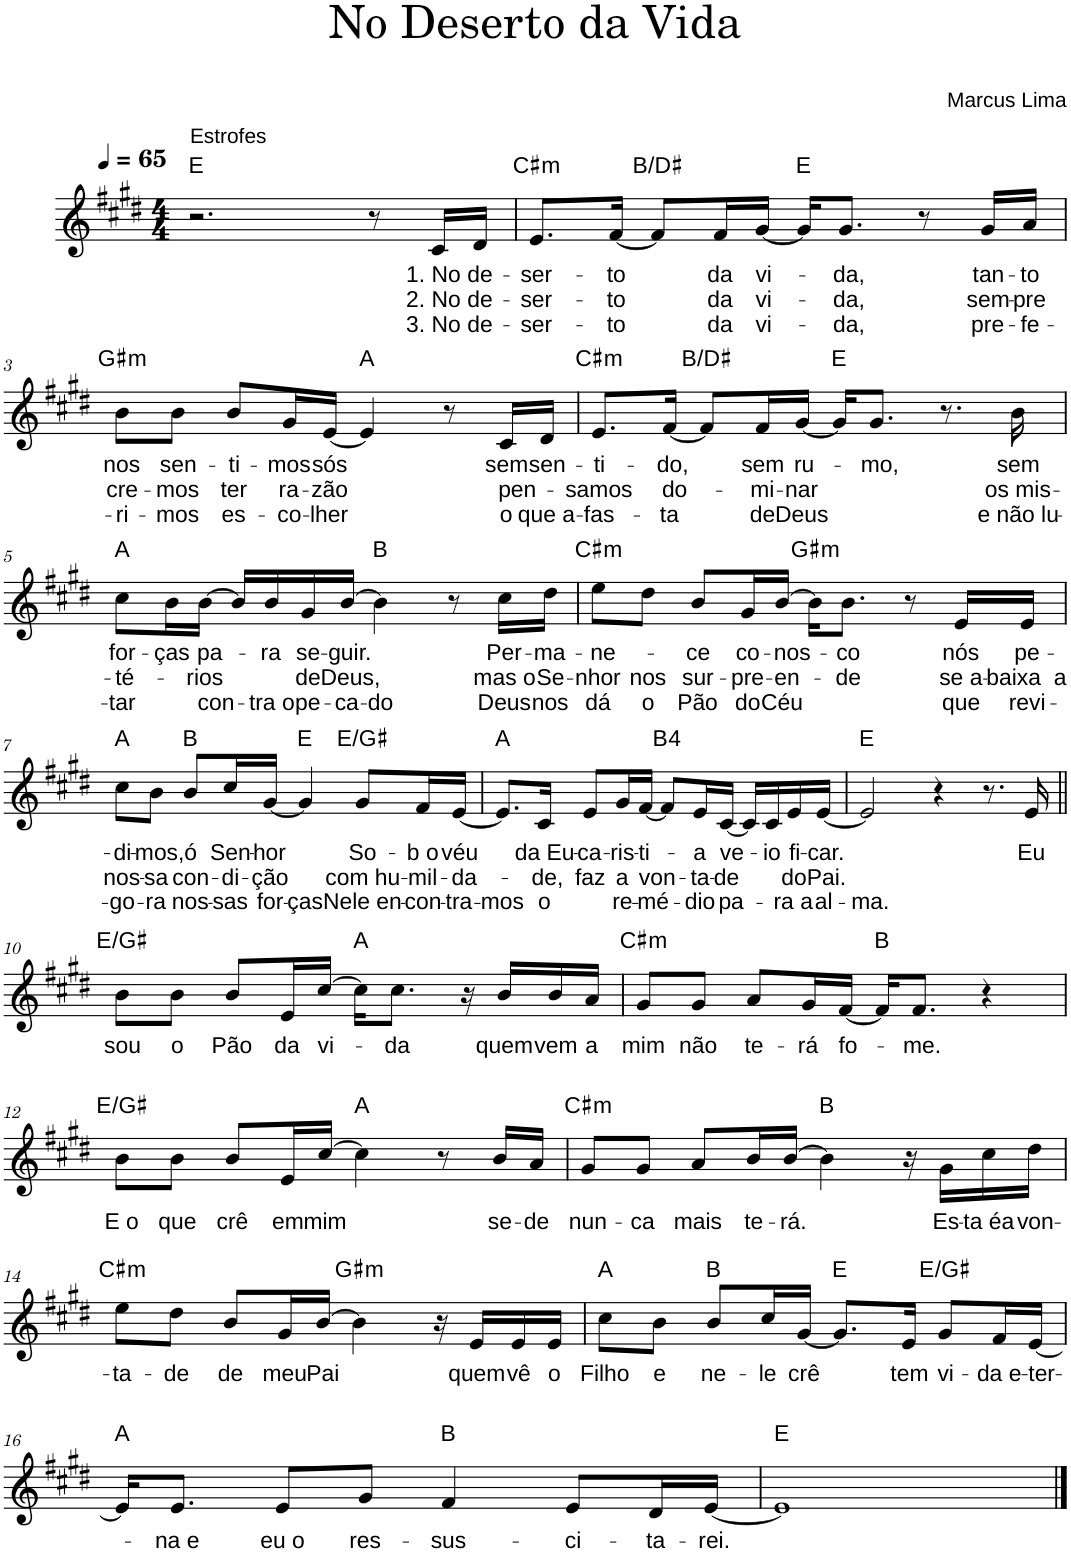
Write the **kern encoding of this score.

**kern	**text	**text	**text	**harte
*part1	*part1	*part1	*part1	*part1
*staff1	*staff1	*staff1	*staff1	*
*I"Piano	*	*	*	*
*I'Pno.	*	*	*	*
*clefG2	*	*	*	*
*k[f#c#g#d#]	*	*	*	*
*M4/4	*	*	*	*
*MM65	*	*	*	*
=1	=1	=1	=1	=1
!LO:TX:a:t=Estrofes	!	!	!	!
2.r	.	.	.	E:maj
8r	.	.	.	.
!	!LO:LY:b	!LO:LY:b	!LO:LY:b	!
16c#/LL	1. No	2. No	3. No	.
!	!LO:LY:b	!LO:LY:b	!LO:LY:b	!
16d#/JJ	de-	de-	de-	.
=2	=2	=2	=2	=2
!	!LO:LY:b	!LO:LY:b	!LO:LY:b	!LO:H:kt=m
8.e/L	-ser-	-ser-	-ser-	C#:min
!	!LO:LY:b	!LO:LY:b	!LO:LY:b	!
[16f#/Jk	-to	-to	-to	.
8f#/L]	.	.	.	B:maj/3
!	!LO:LY:b	!LO:LY:b	!LO:LY:b	!
16f#/L	da	da	da	.
!	!LO:LY:b	!LO:LY:b	!LO:LY:b	!
[16g#/JJ	vi-	vi-	vi-	.
16g#/KL]	.	.	.	E:maj
!	!LO:LY:b	!LO:LY:b	!LO:LY:b	!
8.g#/J	-da,	-da,	-da,	.
8r	.	.	.	.
!	!LO:LY:b	!LO:LY:b	!LO:LY:b	!
16g#/LL	tan-	sem-	pre-	.
!	!LO:LY:b	!LO:LY:b	!LO:LY:b	!
16a/JJ	-to	-pre	-fe-	.
!!LO:LB:g=z
=3	=3	=3	=3	=3
!	!LO:LY:b	!LO:LY:b	!LO:LY:b	!LO:H:kt=m
8b\L	nos	cre-	-ri-	G#:min
!	!LO:LY:b	!LO:LY:b	!LO:LY:b	!
8b\J	sen-	-mos	-mos	.
!	!LO:LY:b	!LO:LY:b	!LO:LY:b	!
8b/L	-ti-	ter	es-	.
!	!LO:LY:b	!LO:LY:b	!LO:LY:b	!
16g#/L	-mos	ra-	-co-	.
!	!LO:LY:b	!LO:LY:b	!LO:LY:b	!
[16e/JJ	sós	-zão	-lher	.
4e/]	.	.	.	A:maj
8r	.	.	.	.
!	!LO:LY:b	!LO:LY:b	!LO:LY:b	!
16c#/LL	sem	pen-	o	.
!	!LO:LY:b	!	!LO:LY:b	!
16d#/JJ	sen-	.	que a-	.
=4	=4	=4	=4	=4
!	!LO:LY:b	!LO:LY:b	!LO:LY:b	!LO:H:kt=m
8.e/L	-ti-	-samos	-fas-	C#:min
!	!LO:LY:b	!LO:LY:b	!LO:LY:b	!
[16f#/Jk	-do,	do-	-ta	.
8f#/L]	.	.	.	B:maj/3
!	!LO:LY:b	!LO:LY:b	!LO:LY:b	!
16f#/L	sem	-mi-	de	.
!	!LO:LY:b	!LO:LY:b	!LO:LY:b	!
[16g#/JJ	ru-	-nar	Deus	.
16g#/KL]	.	.	.	E:maj
!	!LO:LY:b	!	!	!
8.g#/J	-mo,	.	.	.
8.r	.	.	.	.
!	!LO:LY:b	!LO:LY:b	!LO:LY:b	!
16b\	sem	os mis-	e não lu-	.
!!LO:LB:g=z
=5	=5	=5	=5	=5
!	!LO:LY:b	!LO:LY:b	!LO:LY:b	!
8cc#\L	for-	-té-	-tar	A:maj
!	!LO:LY:b	!	!	!
16b\L	-ças	.	.	.
!	!LO:LY:b	!LO:LY:b	!LO:LY:b	!
[16b\JJ	pa-	-rios	con-	.
16b/LL]	.	.	.	.
!	!LO:LY:b	!	!LO:LY:b	!
16b/	-ra	.	-tra o	.
!	!LO:LY:b	!LO:LY:b	!LO:LY:b	!
16g#/	se-	de	pe-	.
!	!LO:LY:b	!LO:LY:b	!LO:LY:b	!
[16b/JJ	-guir.	Deus,	-ca-	.
!	!	!	!LO:LY:b	!
4b\]	.	.	-do	B:maj
8r	.	.	.	.
!	!LO:LY:b	!LO:LY:b	!LO:LY:b	!
16cc#\LL	Per-	mas o	Deus	.
!	!LO:LY:b	!LO:LY:b	!LO:LY:b	!
16dd#\JJ	-ma-	Se-	nos	.
=6	=6	=6	=6	=6
!	!LO:LY:b	!LO:LY:b	!LO:LY:b	!LO:H:kt=m
8ee\L	-ne-	-nhor	dá	C#:min
!	!	!LO:LY:b	!LO:LY:b	!
8dd#\J	.	nos	o	.
!	!LO:LY:b	!LO:LY:b	!LO:LY:b	!
8b/L	-ce	sur-	Pão	.
!	!LO:LY:b	!LO:LY:b	!LO:LY:b	!
16g#/L	co-	-pre-	do	.
!	!LO:LY:b	!LO:LY:b	!LO:LY:b	!
[16b/JJ	-nos-	-en-	Céu	.
!	!	!	!	!LO:H:kt=m
16b\KL]	.	.	.	G#:min
!	!LO:LY:b	!LO:LY:b	!	!
8.b\J	-co	-de	.	.
8r	.	.	.	.
!	!LO:LY:b	!LO:LY:b	!LO:LY:b	!
16e/LL	nós	se a-	que	.
!	!LO:LY:b	!LO:LY:b	!LO:LY:b	!
16e/JJ	pe-	-baixa a	revi-	.
!!LO:LB:g=z
=7	=7	=7	=7	=7
!	!LO:LY:b	!LO:LY:b	!LO:LY:b	!
8cc#\L	-di-	nos-	-go-	A:maj
!	!LO:LY:b	!LO:LY:b	!LO:LY:b	!
8b\J	-mos,	-sa	-ra	.
!	!LO:LY:b	!LO:LY:b	!LO:LY:b	!
8b/L	ó	con-	nos-	B:maj
!	!LO:LY:b	!LO:LY:b	!LO:LY:b	!
16cc#/L	Sen-	-di-	-sas	.
!	!LO:LY:b	!LO:LY:b	!LO:LY:b	!
[16g#/JJ	-hor	-ção	for-	.
!	!	!	!LO:LY:b	!
4g#/]	.	.	-ças	E:maj
!	!LO:LY:b	!LO:LY:b	!LO:LY:b	!
8g#/L	So-	com hu-	Nele en-	E:maj/3
!	!LO:LY:b	!LO:LY:b	!LO:LY:b	!
16f#/L	-b o	-mil-	-con-	.
!	!LO:LY:b	!LO:LY:b	!LO:LY:b	!
[16e/JJ	véu	-da-	-tra-	.
=8	=8	=8	=8	=8
!	!	!	!LO:LY:b	!
8.e/L]	.	.	-mos	A:maj
!	!LO:LY:b	!LO:LY:b	!LO:LY:b	!
16c#/Jk	da Eu-	-de,	o	.
!	!LO:LY:b	!LO:LY:b	!	!
8e/L	-ca-	faz	.	.
!	!LO:LY:b	!LO:LY:b	!LO:LY:b	!
16g#/L	-ris-	a	re-	.
!	!LO:LY:b	!LO:LY:b	!LO:LY:b	!
[16f#/JJ	-ti-	von-	-mé-	.
8f#/L]	.	.	.	B:maj(4)
!	!LO:LY:b	!LO:LY:b	!LO:LY:b	!
16e/L	-a	-ta-	-dio	.
!	!LO:LY:b	!LO:LY:b	!LO:LY:b	!
[16c#/JJ	ve-	-de	pa-	.
16c#/LL]	.	.	.	.
!	!LO:LY:b	!	!	!
16c#/	-io	.	.	.
!	!LO:LY:b	!LO:LY:b	!LO:LY:b	!
16e/	fi-	do	-ra a	.
!	!LO:LY:b	!LO:LY:b	!LO:LY:b	!
[16e/JJ	-car.	Pai.	al-	.
=9	=9	=9	=9	=9
!	!	!	!LO:LY:b	!
2e/]	.	.	-ma.	E:maj
4r	.	.	.	.
8.r	.	.	.	.
!	!LO:LY:b	!	!	!
16e/	Eu	.	.	.
!!LO:LB:g=z
=10||	=10||	=10||	=10||	=10||
!	!LO:LY:b	!	!	!
8b\L	sou	.	.	E:maj/3
!	!LO:LY:b	!	!	!
8b\J	o	.	.	.
!	!LO:LY:b	!	!	!
8b/L	Pão	.	.	.
!	!LO:LY:b	!	!	!
16e/L	da	.	.	.
!	!LO:LY:b	!	!	!
[16cc#/JJ	vi-	.	.	.
16cc#\KL]	.	.	.	A:maj
!	!LO:LY:b	!	!	!
8.cc#\J	-da	.	.	.
16r	.	.	.	.
!	!LO:LY:b	!	!	!
16b/LL	quem	.	.	.
!	!LO:LY:b	!	!	!
16b/	vem	.	.	.
!	!LO:LY:b	!	!	!
16a/JJ	a	.	.	.
=11	=11	=11	=11	=11
!	!LO:LY:b	!	!	!LO:H:kt=m
8g#/L	mim	.	.	C#:min
!	!LO:LY:b	!	!	!
8g#/J	não	.	.	.
!	!LO:LY:b	!	!	!
8a/L	te-	.	.	.
!	!LO:LY:b	!	!	!
16g#/L	-rá	.	.	.
!	!LO:LY:b	!	!	!
[16f#/JJ	fo-	.	.	.
16f#/KL]	.	.	.	B:maj
!	!LO:LY:b	!	!	!
8.f#/J	-me.	.	.	.
4r	.	.	.	.
!!LO:LB:g=z
=12	=12	=12	=12	=12
!	!LO:LY:b	!	!	!
8b\L	E o	.	.	E:maj/3
!	!LO:LY:b	!	!	!
8b\J	que	.	.	.
!	!LO:LY:b	!	!	!
8b/L	crê	.	.	.
!	!LO:LY:b	!	!	!
16e/L	em	.	.	.
!	!LO:LY:b	!	!	!
[16cc#/JJ	mim	.	.	.
4cc#\]	.	.	.	A:maj
8r	.	.	.	.
!	!LO:LY:b	!	!	!
16b/LL	se-	.	.	.
!	!LO:LY:b	!	!	!
16a/JJ	-de	.	.	.
=13	=13	=13	=13	=13
!	!LO:LY:b	!	!	!LO:H:kt=m
8g#/L	nun-	.	.	C#:min
!	!LO:LY:b	!	!	!
8g#/J	-ca	.	.	.
!	!LO:LY:b	!	!	!
8a/L	mais	.	.	.
!	!LO:LY:b	!	!	!
16b/L	te-	.	.	.
!	!LO:LY:b	!	!	!
[16b/JJ	-rá.	.	.	.
4b\]	.	.	.	B:maj
16r	.	.	.	.
!	!LO:LY:b	!	!	!
16g#\LL	Es-	.	.	.
!	!LO:LY:b	!	!	!
16cc#\	-ta éa	.	.	.
!	!LO:LY:b	!	!	!
16dd#\JJ	von-	.	.	.
!!LO:LB:g=z
=14	=14	=14	=14	=14
!	!LO:LY:b	!	!	!LO:H:kt=m
8ee\L	-ta-	.	.	C#:min
!	!LO:LY:b	!	!	!
8dd#\J	-de	.	.	.
!	!LO:LY:b	!	!	!
8b/L	de	.	.	.
!	!LO:LY:b	!	!	!
16g#/L	meu	.	.	.
!	!LO:LY:b	!	!	!
[16b/JJ	Pai	.	.	.
!	!	!	!	!LO:H:kt=m
4b\]	.	.	.	G#:min
16r	.	.	.	.
!	!LO:LY:b	!	!	!
16e/LL	quem	.	.	.
!	!LO:LY:b	!	!	!
16e/	vê	.	.	.
!	!LO:LY:b	!	!	!
16e/JJ	o	.	.	.
=15	=15	=15	=15	=15
!	!LO:LY:b	!	!	!
8cc#\L	Filho	.	.	A:maj
!	!LO:LY:b	!	!	!
8b\J	e	.	.	.
!	!LO:LY:b	!	!	!
8b/L	ne-	.	.	B:maj
!	!LO:LY:b	!	!	!
16cc#/L	-le	.	.	.
!	!LO:LY:b	!	!	!
[16g#/JJ	crê	.	.	.
8.g#/L]	.	.	.	E:maj
!	!LO:LY:b	!	!	!
16e/Jk	tem	.	.	.
!	!LO:LY:b	!	!	!
8g#/L	vi-	.	.	E:maj/3
!	!LO:LY:b	!	!	!
16f#/L	-da e-	.	.	.
!	!LO:LY:b	!	!	!
[16e/JJ	-ter-	.	.	.
!!LO:LB:g=z
=16	=16	=16	=16	=16
16e/KL]	.	.	.	A:maj
!	!LO:LY:b	!	!	!
8.e/J	-na e	.	.	.
!	!LO:LY:b	!	!	!
8e/L	eu o	.	.	.
!	!LO:LY:b	!	!	!
8g#/J	res-	.	.	.
!	!LO:LY:b	!	!	!
4f#/	-sus-	.	.	B:maj
!	!LO:LY:b	!	!	!
8e/L	-ci-	.	.	.
!	!LO:LY:b	!	!	!
16d#/L	-ta-	.	.	.
!	!LO:LY:b	!	!	!
[16e/JJ	-rei.	.	.	.
=17	=17	=17	=17	=17
1e]	.	.	.	E:maj
==	==	==	==	==
*-	*-	*-	*-	*-
